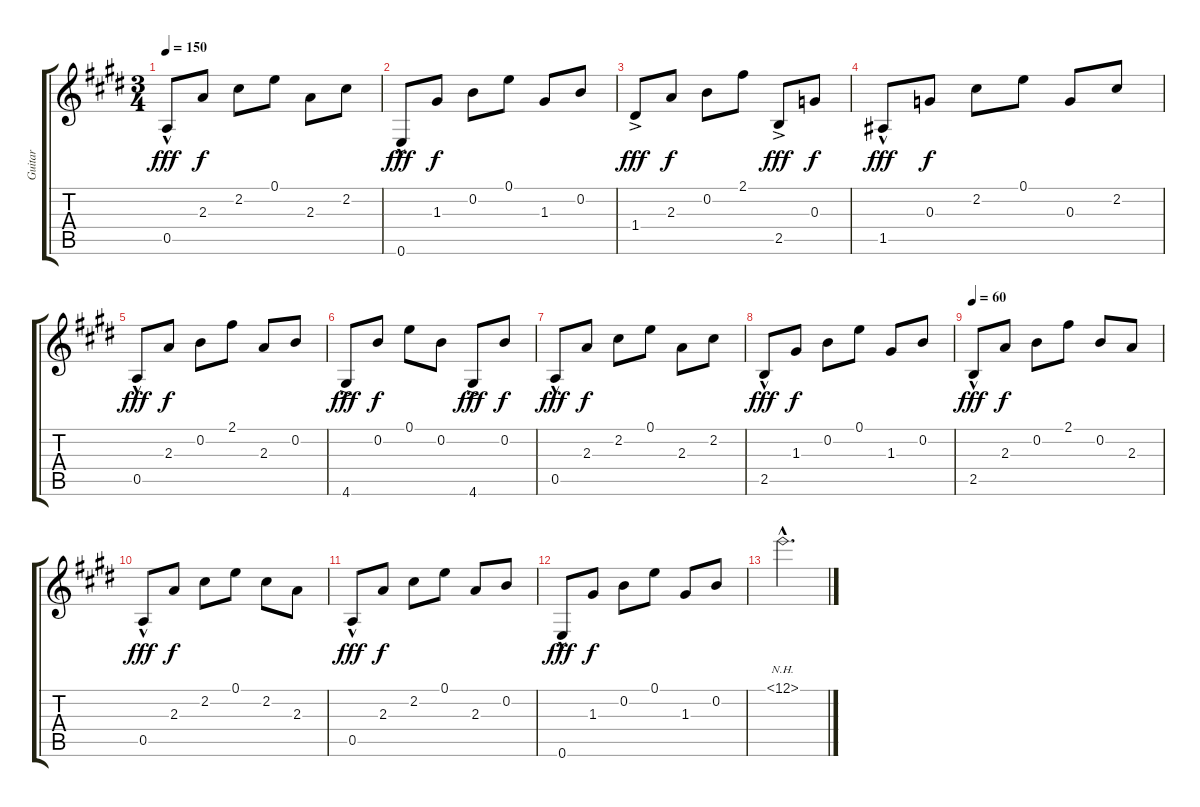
\track ("Guitar" "Guitar") {instrument acousticguitarsteel}
\staff {score tabs}
\tuning (E4 B3 G3 D3 A2 E2) {hide}
\ts (3 4)
\tempo 150
\clef g2
\ks e
0.5{hac}.8{dy fff} 2.3.8{dy f} 2.2.8 0.1.8 2.3.8 2.2.8 |
0.6{hac}.8{dy fff} 1.3.8{dy f} 0.2.8 0.1.8 1.3.8 0.2.8 |
1.4{ac}.8{dy fff} 2.3.8{dy f} 0.2.8 2.1.8 2.5{ac}.8{dy fff} 0.3.8{dy f} |
1.5{hac}.8{dy fff} 0.3.8{dy f} 2.2.8 0.1.8 0.3.8 2.2.8 |
0.5{hac}.8{dy fff} 2.3.8{dy f} 0.2.8 2.1.8 2.3.8 0.2.8 |
4.6{ac}.8{dy fff} 0.2.8{dy f} 0.1.8 0.2.8 4.6{ac}.8{dy fff} 0.2.8{dy f} |
0.5{hac}.8{dy fff} 2.3.8{dy f} 2.2.8 0.1.8 2.3.8 2.2.8 |
2.5{hac}.8{dy fff} 1.3.8{dy f} 0.2.8 0.1.8 1.3.8 0.2.8 |
\tempo 60
2.5{hac}.8{dy fff} 2.3.8{dy f} 0.2.8 2.1.8 0.2.8 2.3.8 |
0.5{hac}.8{dy fff volume 13} 2.3.8{dy f} 2.2.8 0.1.8 2.2.8 2.3.8 |
0.5{hac}.8{dy fff} 2.3.8{dy f} 2.2.8 0.1.8 2.3.8 0.2.8 |
0.6{hac}.8{dy fff} 1.3.8{dy f} 0.2.8 0.1.8 1.3.8 0.2.8 |
12.1{nh hac}.2{d}
